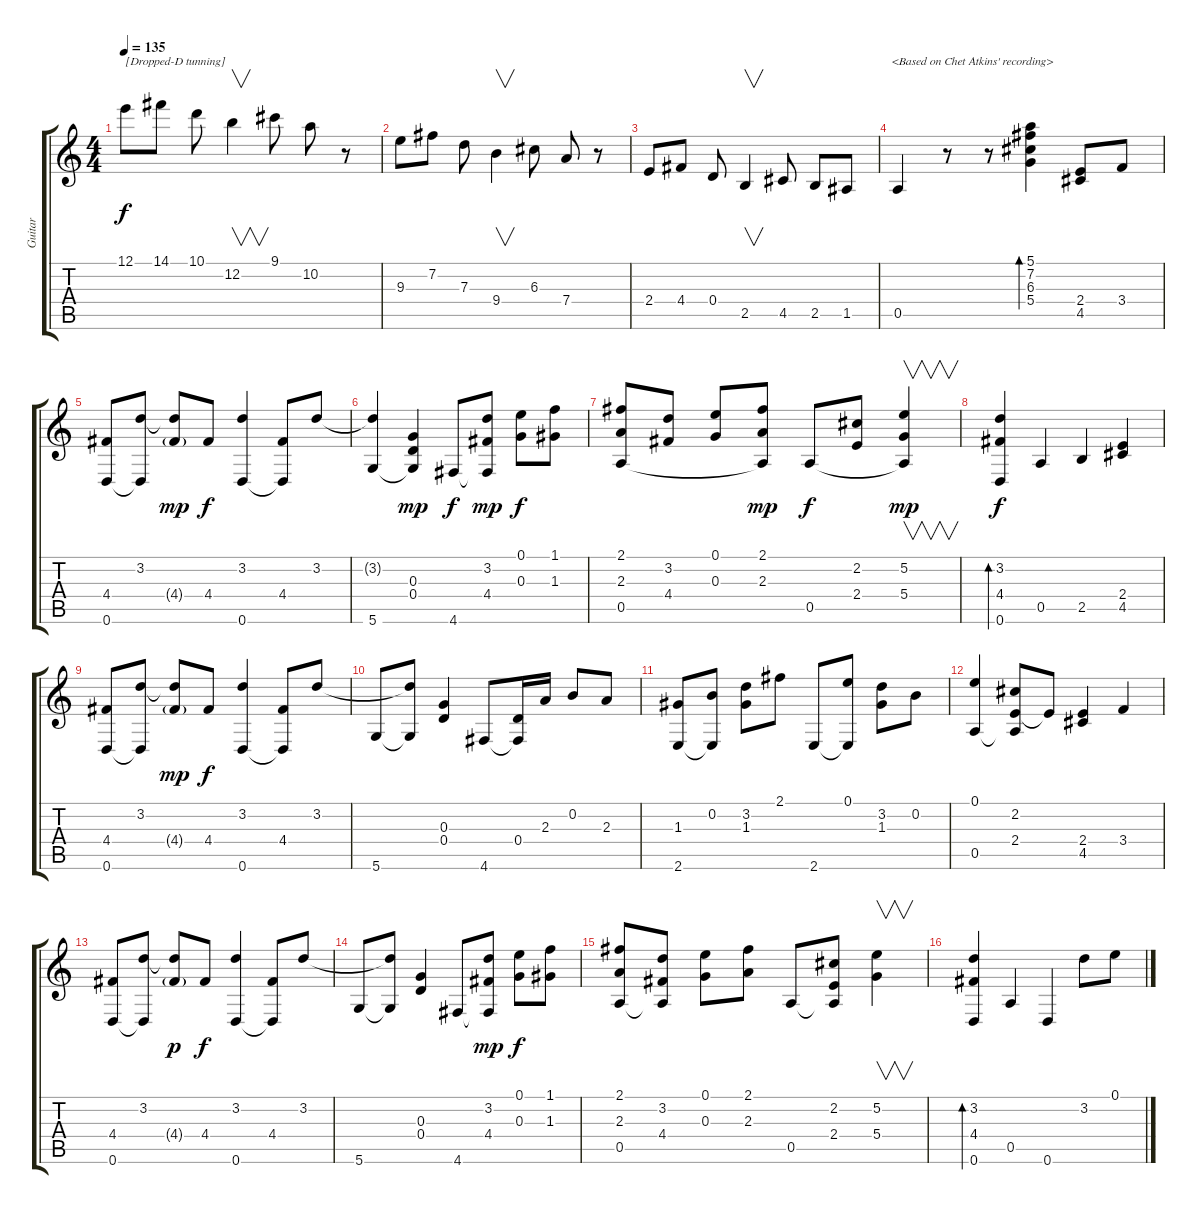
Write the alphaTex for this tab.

\track ("Guitar" "Guitar") {instrument acousticguitarnylon}
\staff {score tabs}
\tuning (E4 B3 G3 D3 A2 D2) {hide}
\ts (4 4)
\tempo 135
\clef g2
\ks c
12.1.8{txt "[Dropped-D tunning]" dy f instrument acousticguitarnylon} 14.1.8 10.1.8 12.2.4{v} 9.1.8 10.2.8 r.8 |
9.3.8 7.2.8 7.3.8 9.4.4{v} 6.3.8 7.4.8 r.8 |
2.4.8 4.4.8 0.4.8 2.5.4{v} 4.5.8 2.5.8 1.5.8{txt "               <Based on Chet Atkins' recording>"} |
0.5.4 r.8 r.8 (5.1 7.2 6.3 5.4).4{bd 480} (2.4 4.5).8 3.4.8 |
(4.4 0.6).8 (3.2 0.6{t}).8 (3.2{t} 4.4{g}).8{dy mp} 4.4.8{dy f} (3.2 0.6).4 (4.4 0.6{t}).8 3.2.8 |
(3.2{t} 5.6).4 (0.3 0.4 5.6{t}).4{dy mp} 4.6.8{dy f} (3.2 4.4 4.6{t}).8{dy mp} (0.1 0.3).8{dy f} (1.1 1.3).8 |
(2.1 2.3 0.5).8 (3.2 4.4).8 (0.1 0.3).8 (2.1 2.3 0.5{t}).8{dy mp} 0.5.8{dy f} (2.2 2.4).8 (5.2 5.4 0.5{t}).4{v dy mp} |
(3.2 4.4 0.6).4{bd 120 dy f} 0.5.4 2.5.4 (2.4 4.5).4 |
(4.4 0.6).8 (3.2 0.6{t}).8 (3.2{t} 4.4{g}).8{dy mp} 4.4.8{dy f} (3.2 0.6).4 (4.4 0.6{t}).8 3.2.8 |
5.6.8 (3.2{t} 5.6{t}).8 (0.3 0.4).4 4.6.8 (0.4 4.6{t}).16 2.3.16 0.2.8 2.3.8 |
(1.3 2.6).8 (0.2 2.6{t}).8 (3.2 1.3).8 2.1.8 2.6.8 (0.1 2.6{t}).8 (3.2 1.3).8 0.2.8 |
(0.1 0.5).4 (2.2 2.4 0.5{t}).8 2.4{t}.8 (2.4 4.5).4 3.4.4 |
(4.4 0.6).8 (3.2 0.6{t}).8 (3.2{t} 4.4{g}).8{dy p} 4.4.8{dy f} (3.2 0.6).4 (4.4 0.6{t}).8 3.2.8 |
5.6.8 (3.2{t} 5.6{t}).8 (0.3 0.4).4 4.6.8 (3.2 4.4 4.6{t}).8{dy mp} (0.1 0.3).8{dy f} (1.1 1.3).8 |
(2.1 2.3 0.5).8 (3.2 4.4 0.5{t}).8 (0.1 0.3).8 (2.1 2.3).8 0.5.8 (2.2 2.4 0.5{t}).8 (5.2 5.4).4{v} |
(3.2 4.4 0.6).4{bd 120} 0.5.4 0.6.4 3.2.8 0.1.8
